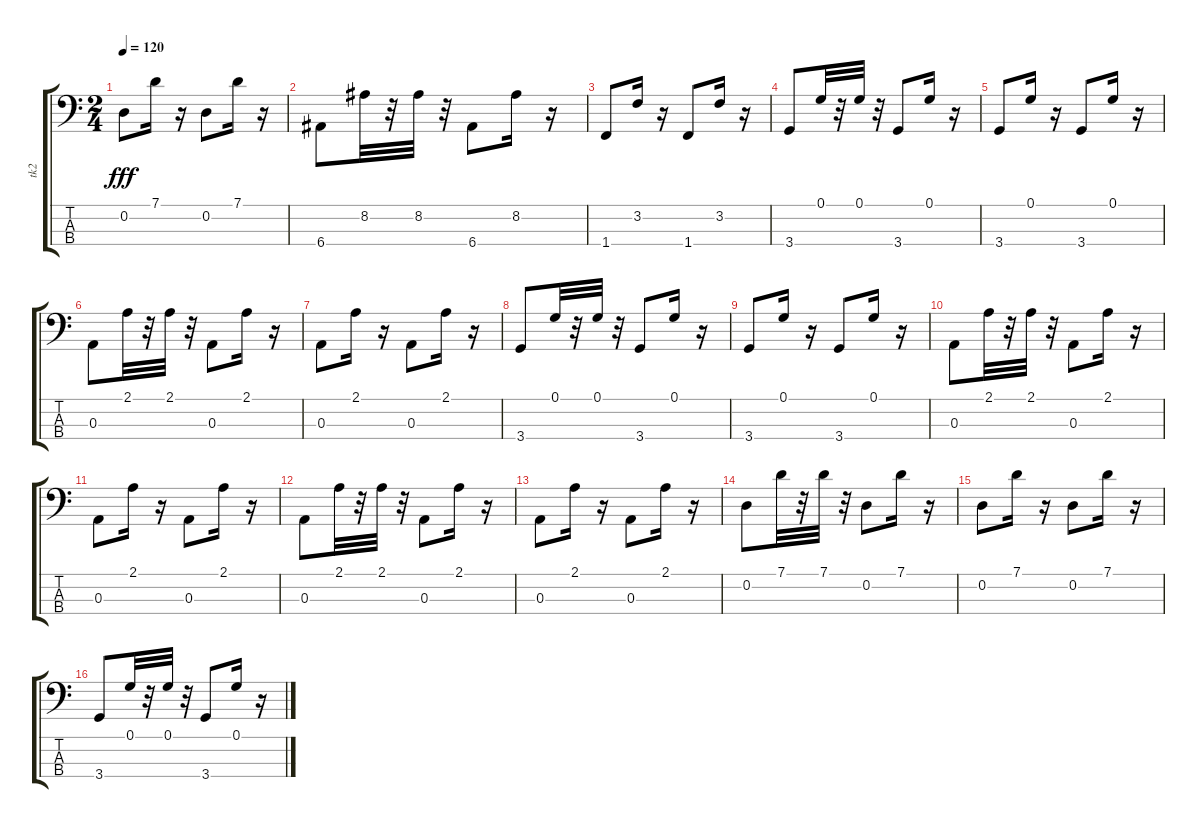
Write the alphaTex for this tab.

\track ("tk2" "tk2") {instrument electricguitarjazz}
\staff {score tabs}
\tuning (G2 D2 A1 E1) {hide}
\ts (2 4)
\tempo 120
\clef f4
\ks c
0.2.8{dy fff} 7.1.16 r.16 0.2.8 7.1.16 r.16 |
6.4.8 8.2.32 r.32 8.2.32 r.32 6.4.8 8.2.16 r.16 |
1.4.8 3.2.16 r.16 1.4.8 3.2.16 r.16 |
3.4.8 0.1.32 r.32 0.1.32 r.32 3.4.8 0.1.16 r.16 |
3.4.8 0.1.16 r.16 3.4.8 0.1.16 r.16 |
0.3.8 2.1.32 r.32 2.1.32 r.32 0.3.8 2.1.16 r.16 |
0.3.8 2.1.16 r.16 0.3.8 2.1.16 r.16 |
3.4.8 0.1.32 r.32 0.1.32 r.32 3.4.8 0.1.16 r.16 |
3.4.8 0.1.16 r.16 3.4.8 0.1.16 r.16 |
0.3.8 2.1.32 r.32 2.1.32 r.32 0.3.8 2.1.16 r.16 |
0.3.8 2.1.16 r.16 0.3.8 2.1.16 r.16 |
0.3.8 2.1.32 r.32 2.1.32 r.32 0.3.8 2.1.16 r.16 |
0.3.8 2.1.16 r.16 0.3.8 2.1.16 r.16 |
0.2.8 7.1.32 r.32 7.1.32 r.32 0.2.8 7.1.16 r.16 |
0.2.8 7.1.16 r.16 0.2.8 7.1.16 r.16 |
3.4.8 0.1.32 r.32 0.1.32 r.32 3.4.8 0.1.16 r.16
